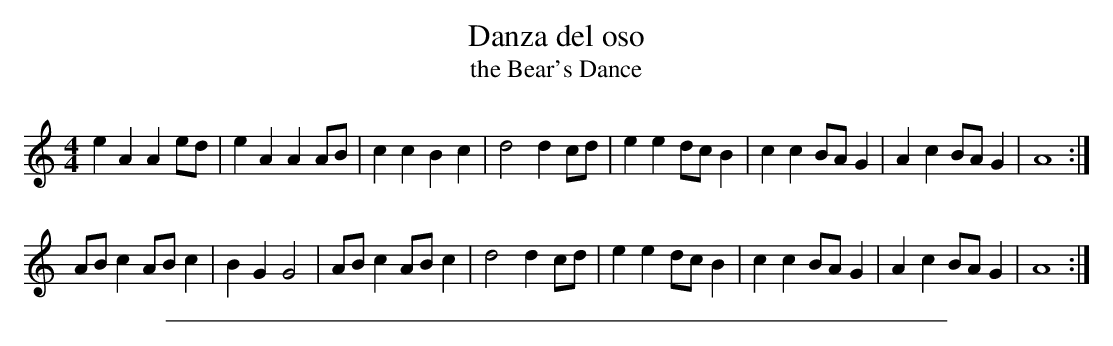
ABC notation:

X:1
T: Danza del oso
T: the Bear's Dance
M:4/4
K:Am
e2A2 A2ed | e2A2 A2AB | c2c2 B2c2 | d4 d2cd |\
e2e2 dcB2 | c2c2 BAG2 | A2c2 BAG2 | A8 :|
ABc2 ABc2 | B2G2 G4   | ABc2 ABc2 | d4 d2cd |\
e2e2 dcB2 | c2c2 BAG2 | A2c2 BAG2 | A8 :|
